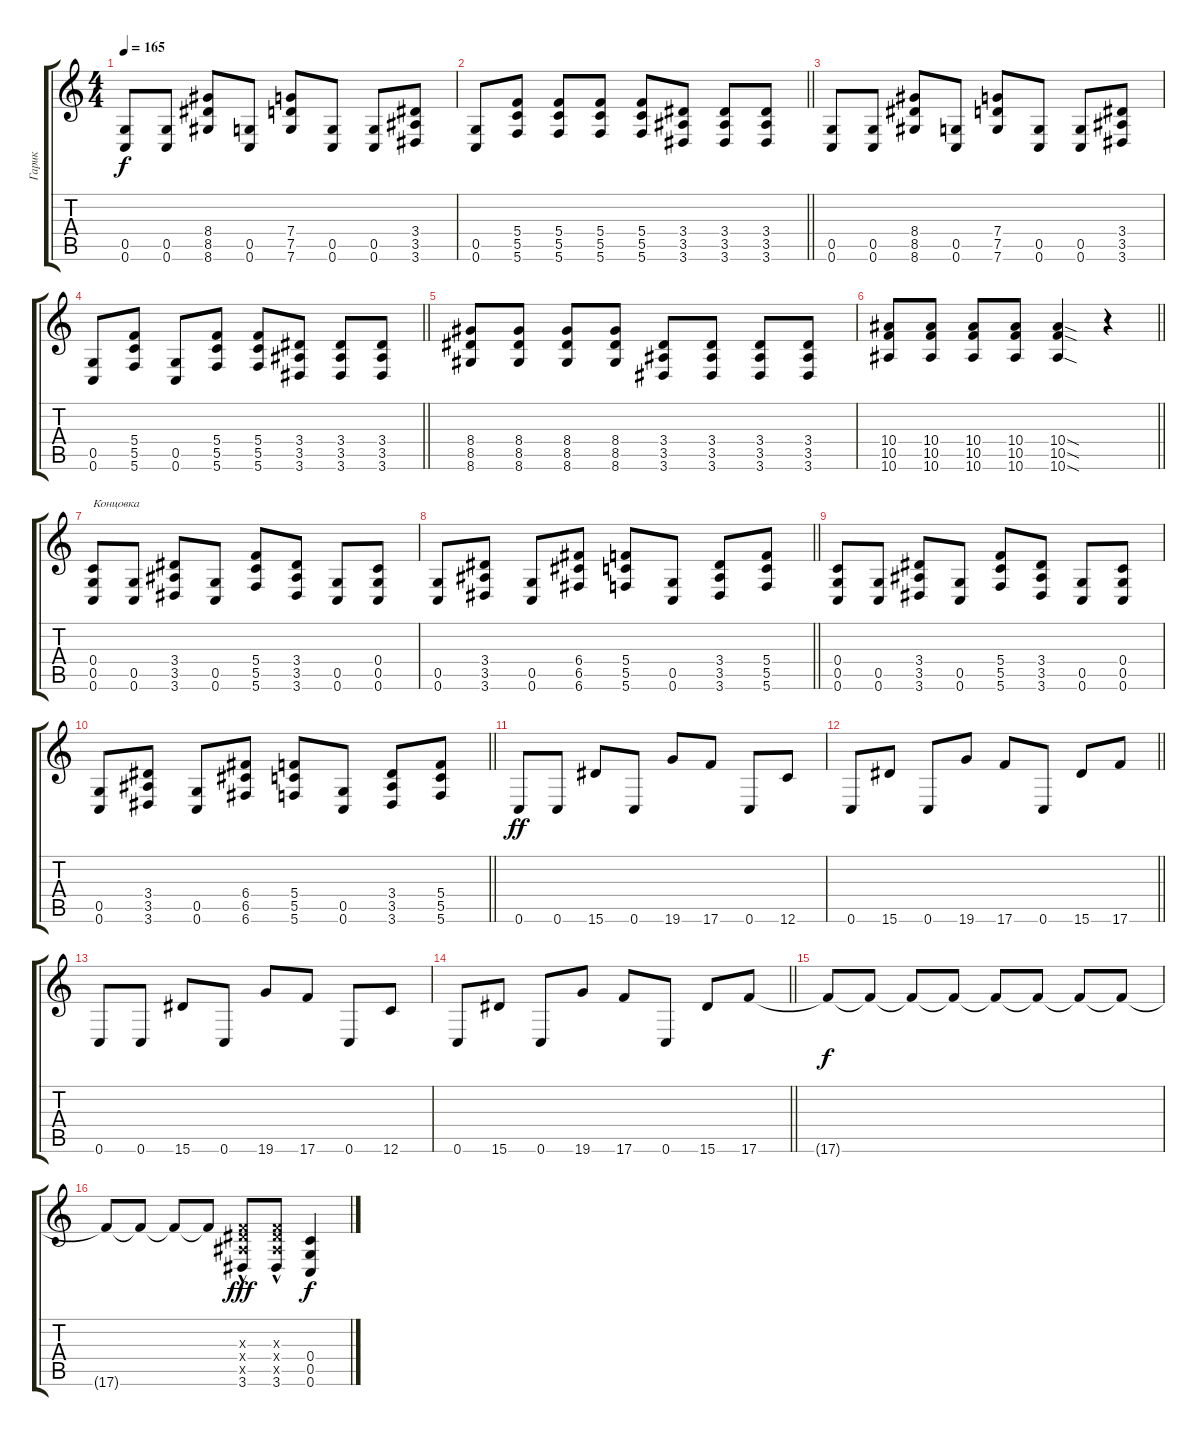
\track ("Гарик" "Гарик") {instrument distortionguitar}
\staff {score tabs}
\tuning (D4 A3 F3 C3 G2 C2) {hide}
\ts (4 4)
\tempo 165
\clef g2
\ks c
(0.5 0.6).8{dy f} (0.5 0.6).8 (8.4 8.5 8.6).8 (0.5 0.6).8 (7.4 7.5 7.6).8 (0.5 0.6).8 (0.5 0.6).8 (3.4 3.5 3.6).8 |
\barLineRight lightlight
(0.5 0.6).8 (5.4 5.5 5.6).8 (5.4 5.5 5.6).8 (5.4 5.5 5.6).8 (5.4 5.5 5.6).8 (3.4 3.5 3.6).8 (3.4 3.5 3.6).8 (3.4 3.5 3.6).8 |
(0.5 0.6).8 (0.5 0.6).8 (8.4 8.5 8.6).8 (0.5 0.6).8 (7.4 7.5 7.6).8 (0.5 0.6).8 (0.5 0.6).8 (3.4 3.5 3.6).8 |
\barLineRight lightlight
(0.5 0.6).8 (5.4 5.5 5.6).8 (0.5 0.6).8 (5.4 5.5 5.6).8 (5.4 5.5 5.6).8 (3.4 3.5 3.6).8 (3.4 3.5 3.6).8 (3.4 3.5 3.6).8 |
(8.4 8.5 8.6).8 (8.4 8.5 8.6).8 (8.4 8.5 8.6).8 (8.4 8.5 8.6).8 (3.4 3.5 3.6).8 (3.4 3.5 3.6).8 (3.4 3.5 3.6).8 (3.4 3.5 3.6).8 |
\barLineRight lightlight
(10.4 10.5 10.6).8 (10.4 10.5 10.6).8 (10.4 10.5 10.6).8 (10.4 10.5 10.6).8 (10.4{sod} 10.5{sod} 10.6{sod}).4 r.4 |
(0.4 0.5 0.6).8{txt "Концовка"} (0.5 0.6).8 (3.4 3.5 3.6).8 (0.5 0.6).8 (5.4 5.5 5.6).8 (3.4 3.5 3.6).8 (0.5 0.6).8 (0.4 0.5 0.6).8 |
\barLineRight lightlight
(0.5 0.6).8 (3.4 3.5 3.6).8 (0.5 0.6).8 (6.4 6.5 6.6).8 (5.4 5.5 5.6).8 (0.5 0.6).8 (3.4 3.5 3.6).8 (5.4 5.5 5.6).8 |
(0.4 0.5 0.6).8 (0.5 0.6).8 (3.4 3.5 3.6).8 (0.5 0.6).8 (5.4 5.5 5.6).8 (3.4 3.5 3.6).8 (0.5 0.6).8 (0.4 0.5 0.6).8 |
\barLineRight lightlight
(0.5 0.6).8 (3.4 3.5 3.6).8 (0.5 0.6).8 (6.4 6.5 6.6).8 (5.4 5.5 5.6).8 (0.5 0.6).8 (3.4 3.5 3.6).8 (5.4 5.5 5.6).8 |
0.6.8{dy ff} 0.6.8 15.6.8 0.6.8 19.6.8 17.6.8 0.6.8 12.6.8 |
\barLineRight lightlight
0.6.8 15.6.8 0.6.8 19.6.8 17.6.8 0.6.8 15.6.8 17.6.8 |
0.6.8 0.6.8 15.6.8 0.6.8 19.6.8 17.6.8 0.6.8 12.6.8 |
\barLineRight lightlight
0.6.8 15.6.8 0.6.8 19.6.8 17.6.8 0.6.8 15.6.8 17.6.8 |
17.6{t}.8{dy f} 17.6{t}.8 17.6{t}.8 17.6{t}.8 17.6{t}.8 17.6{t}.8 17.6{t}.8 17.6{t}.8 |
17.6{t}.8 17.6{t}.8 17.6{t}.8 17.6{t}.8 (0.3{hac x} 3.4{hac x} 3.5{hac x} 3.6).8{dy fff} (0.3{hac x} 3.4{hac x} 3.5{hac x} 3.6).8 (0.4 0.5 0.6).4{dy f}
